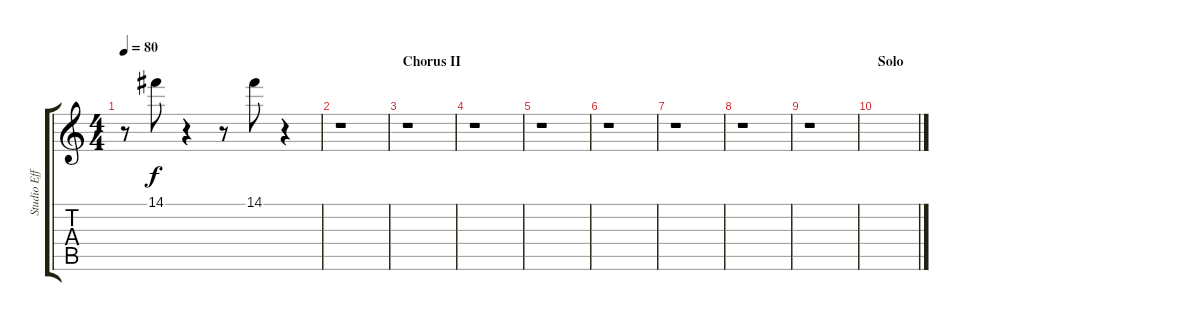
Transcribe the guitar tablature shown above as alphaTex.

\track ("Studio Effects - Keyboards" "Studio Eff") {instrument distortionguitar}
\staff {score tabs}
\tuning (E4 B3 G3 D3 A2 E2) {hide}
\ts (4 4)
\tempo 80
\clef g2
\ks c
r.8{dy f} 14.1.8 r.4 r.8 14.1.8 r.4 |
r.1 |
\section ("" "Chorus II")
r.1 |
r.1 |
r.1 |
r.1 |
r.1 |
r.1 |
r.1 |
\section ("" "Solo")
